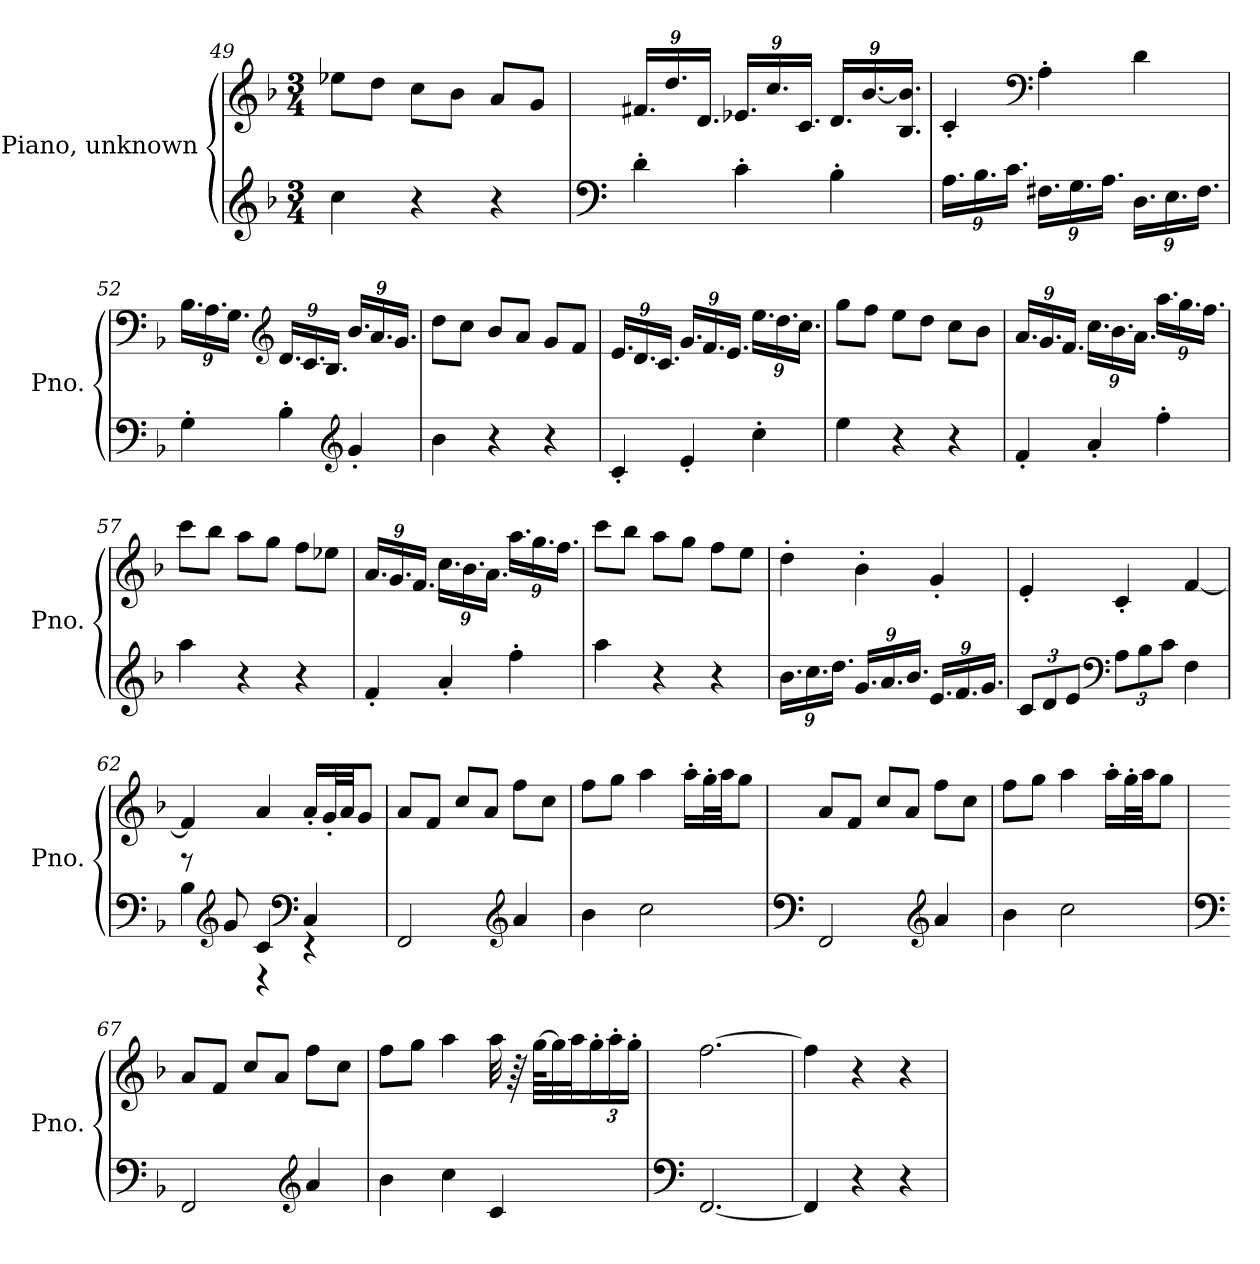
**kern	**kern
*part1	*part1
*staff2	*staff1
*I"Piano, unknown	*
*I'Pno.	*
*clefG2	*clefG2
*k[b-]	*k[b-]
*M3/4	*M3/4
=49	=49
4cc\	8ee-X\L
.	8dd\J
4r	8cc\L
.	8b-\J
4r	8a/L
.	8g/J
!!LO:LB:g=z
=50	=50
*clefF4	*
*	*Xbrackettup
4d'\	18.f#X/LL
.	18.dd/
.	18.d/JJ
4c'\	18.e-X/LL
.	18.cc/
.	18.c/JJ
4B-'\	18.d/LL
.	[18.b-/
.	18.B-/ 18.b-/]JJ
=51	=51
*Xbrackettup	*
18.A\LL	4c'/
18.B-\	.
18.c\JJ	.
*	*clefF4
18.F#X\LL	4A'\
18.G\	.
18.A\JJ	.
18.D\LL	4d\
18.E\	.
18.F#\JJ	.
=52	=52
4G'\	18.B-\LL
.	18.A\
.	18.G\JJ
*	*clefG2
4B-'\	18.d/LL
.	18.c/
.	18.B-/JJ
*clefG2	*
4g'/	18.b-/LL
.	18.a/
.	18.g/JJ
!!LO:PB:g=z
=53	=53
4b-\	8dd\L
.	8cc\J
4r	8b-/L
.	8a/J
4r	8g/L
.	8f/J
=54	=54
4c'/	18.e/LL
.	18.d/
.	18.c/JJ
4e'/	18.g/LL
.	18.f/
.	18.e/JJ
4cc'\	18.ee\LL
.	18.dd\
.	18.cc\JJ
=55	=55
4ee\	8gg\L
.	8ff\J
4r	8ee\L
.	8dd\J
4r	8cc\L
.	8b-\J
=56	=56
4f'/	18.a/LL
.	18.g/
.	18.f/JJ
4a'/	18.cc\LL
.	18.b-\
.	18.a\JJ
4ff'\	18.aa\LL
.	18.gg\
.	18.ff\JJ
!!LO:LB:g=z
=57	=57
4aa\	8ccc\L
.	8bb-\J
4r	8aa\L
.	8gg\J
4r	8ff\L
.	8ee-X\J
=58	=58
4f'/	18.a/LL
.	18.g/
.	18.f/JJ
4a'/	18.cc\LL
.	18.b-\
.	18.a\JJ
4ff'\	18.aa\LL
.	18.gg\
.	18.ff\JJ
=59	=59
4aa\	8ccc\L
.	8bb-\J
4r	8aa\L
.	8gg\J
4r	8ff\L
.	8ee\J
=60	=60
18.b-\LL	4dd'\
18.cc\	.
18.dd\JJ	.
18.g/LL	4b-'\
18.a/	.
18.b-/JJ	.
18.e/LL	4g'/
18.f/	.
18.g/JJ	.
!!LO:LB:g=z
=61	=61
12c/L	4e'/
12d/	.
12e/J	.
*clefF4	*
12A\L	4c'/
12B-\	.
12c\J	.
4F\	[4f/
=62	=62
*^	*
8r	4B-\	4f/]
*clefG2	*	*
8g/	.	.
4c/	4r	4a/
*clefF4	*	*
4C/	4r	16a'/LL
.	.	32g'/L
.	.	32a/JJ
.	.	8g/J
*v	*v	*
=63	=63
2FF/	8a/L
.	8f/J
.	8cc/L
.	8a/J
*clefG2	*
4a/	8ff\L
.	8cc\J
=64	=64
4b-\	8ff\L
.	8gg\J
2cc\	4aa\
.	16aa'\LL
.	32gg'\L
.	32aa\JJ
.	8gg\J
=65	=65
*clefF4	*
2FF/	8a/L
.	8f/J
.	8cc/L
.	8a/J
*clefG2	*
4a/	8ff\L
.	8cc\J
!!LO:LB:g=z
=66	=66
4b-\	8ff\L
.	8gg\J
2cc\	4aa\
.	16aa'\LL
.	32gg'\L
.	32aa\JJ
.	8gg\J
=67	=67
*clefF4	*
2FF/	8a/L
.	8f/J
.	8cc/L
.	8a/J
*clefG2	*
4a/	8ff\L
.	8cc\J
=68	=68
4b-\	8ff\L
.	8gg\J
4cc\	4aa\
4c/	32aa\
.	64r
.	[64gg\KLLL
.	32gg\]
.	32aa\J
.	24gg'\
.	24aa'\
.	24gg'\JJ
=69	=69
*clefF4	*
[2.FF/	[2.ff\
=70	=70
4FF/]	4ff\]
4r	4r
4r	4r
=	=
*-	*-
